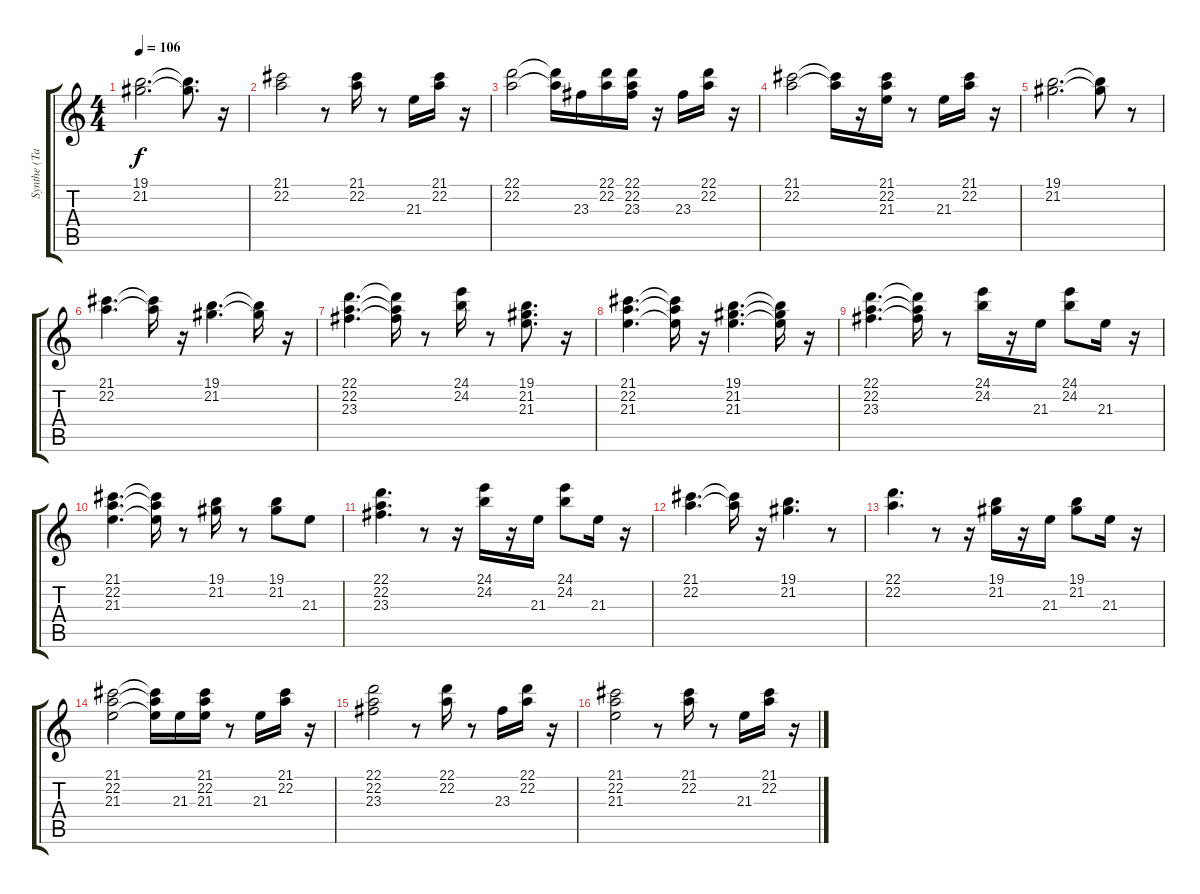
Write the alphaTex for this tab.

\track ("Synthe (Taylor)" "Synthe (Ta") {instrument rockorgan}
\staff {score tabs}
\tuning (E4 B3 G3 D3 A2 E2) {hide}
\ts (4 4)
\tempo 106
\clef g2
\ks c
(19.1 21.2).2{d dy f} (19.1{t} 21.2{t}).8{d} r.16 |
(21.1 22.2).2 r.8 (21.1 22.2).16 r.8 21.3.16 (21.1 22.2).16 r.16 |
(22.1 22.2).2 (22.1{t} 22.2{t}).16 23.3.16 (22.1 22.2).16 (22.1 22.2 23.3).16 r.16 23.3.16 (22.1 22.2).16 r.16 |
(21.1 22.2).2 (21.1{t} 22.2{t}).16 r.16 (21.1 22.2 21.3).16 r.8 21.3.16 (21.1 22.2).16 r.16 |
(19.1 21.2).2{d} (19.1{t} 21.2{t}).8 r.8 |
(21.1 22.2).4{d} (21.1{t} 22.2{t}).16 r.16 (19.1 21.2).4{d} (19.1{t} 21.2{t}).16 r.16 |
(22.1 22.2 23.3).4{d} (22.1{t} 22.2{t} 23.3{t}).16 r.8 (24.1 24.2).16 r.8 (19.1 21.2 21.3).8{d} r.16 |
(21.1 22.2 21.3).4{d} (21.1{t} 22.2{t} 21.3{t}).16 r.16 (19.1 21.2 21.3).4{d} (19.1{t} 21.2{t} 21.3{t}).16 r.16 |
(22.1 22.2 23.3).4{d} (22.1{t} 22.2{t} 23.3{t}).16 r.8 (24.1 24.2).16 r.16 21.3.16 (24.1 24.2).8 21.3.16 r.16 |
(21.1 22.2 21.3).4{d} (21.1{t} 22.2{t} 21.3{t}).16 r.8 (19.1 21.2).16 r.8 (19.1 21.2).8 21.3.8 |
(22.1 22.2 23.3).4{d} r.8 r.16 (24.1 24.2).16 r.16 21.3.16 (24.1 24.2).8 21.3.16 r.16 |
(21.1 22.2).4{d} (21.1{t} 22.2{t}).16 r.16 (19.1 21.2).4{d} r.8 |
(22.1 22.2).4{d} r.8 r.16 (19.1 21.2).16 r.16 21.3.16 (19.1 21.2).8 21.3.16 r.16 |
(21.1 22.2 21.3).2 (21.1{t} 22.2{t} 21.3{t}).16 21.3.16 (21.1 22.2 21.3).16 r.8 21.3.16 (21.1 22.2).16 r.16 |
(22.1 22.2 23.3).2 r.8 (22.1 22.2).16 r.8 23.3.16 (22.1 22.2).16 r.16 |
(21.1 22.2 21.3).2 r.8 (21.1 22.2).16 r.8 21.3.16 (21.1 22.2).16 r.16
